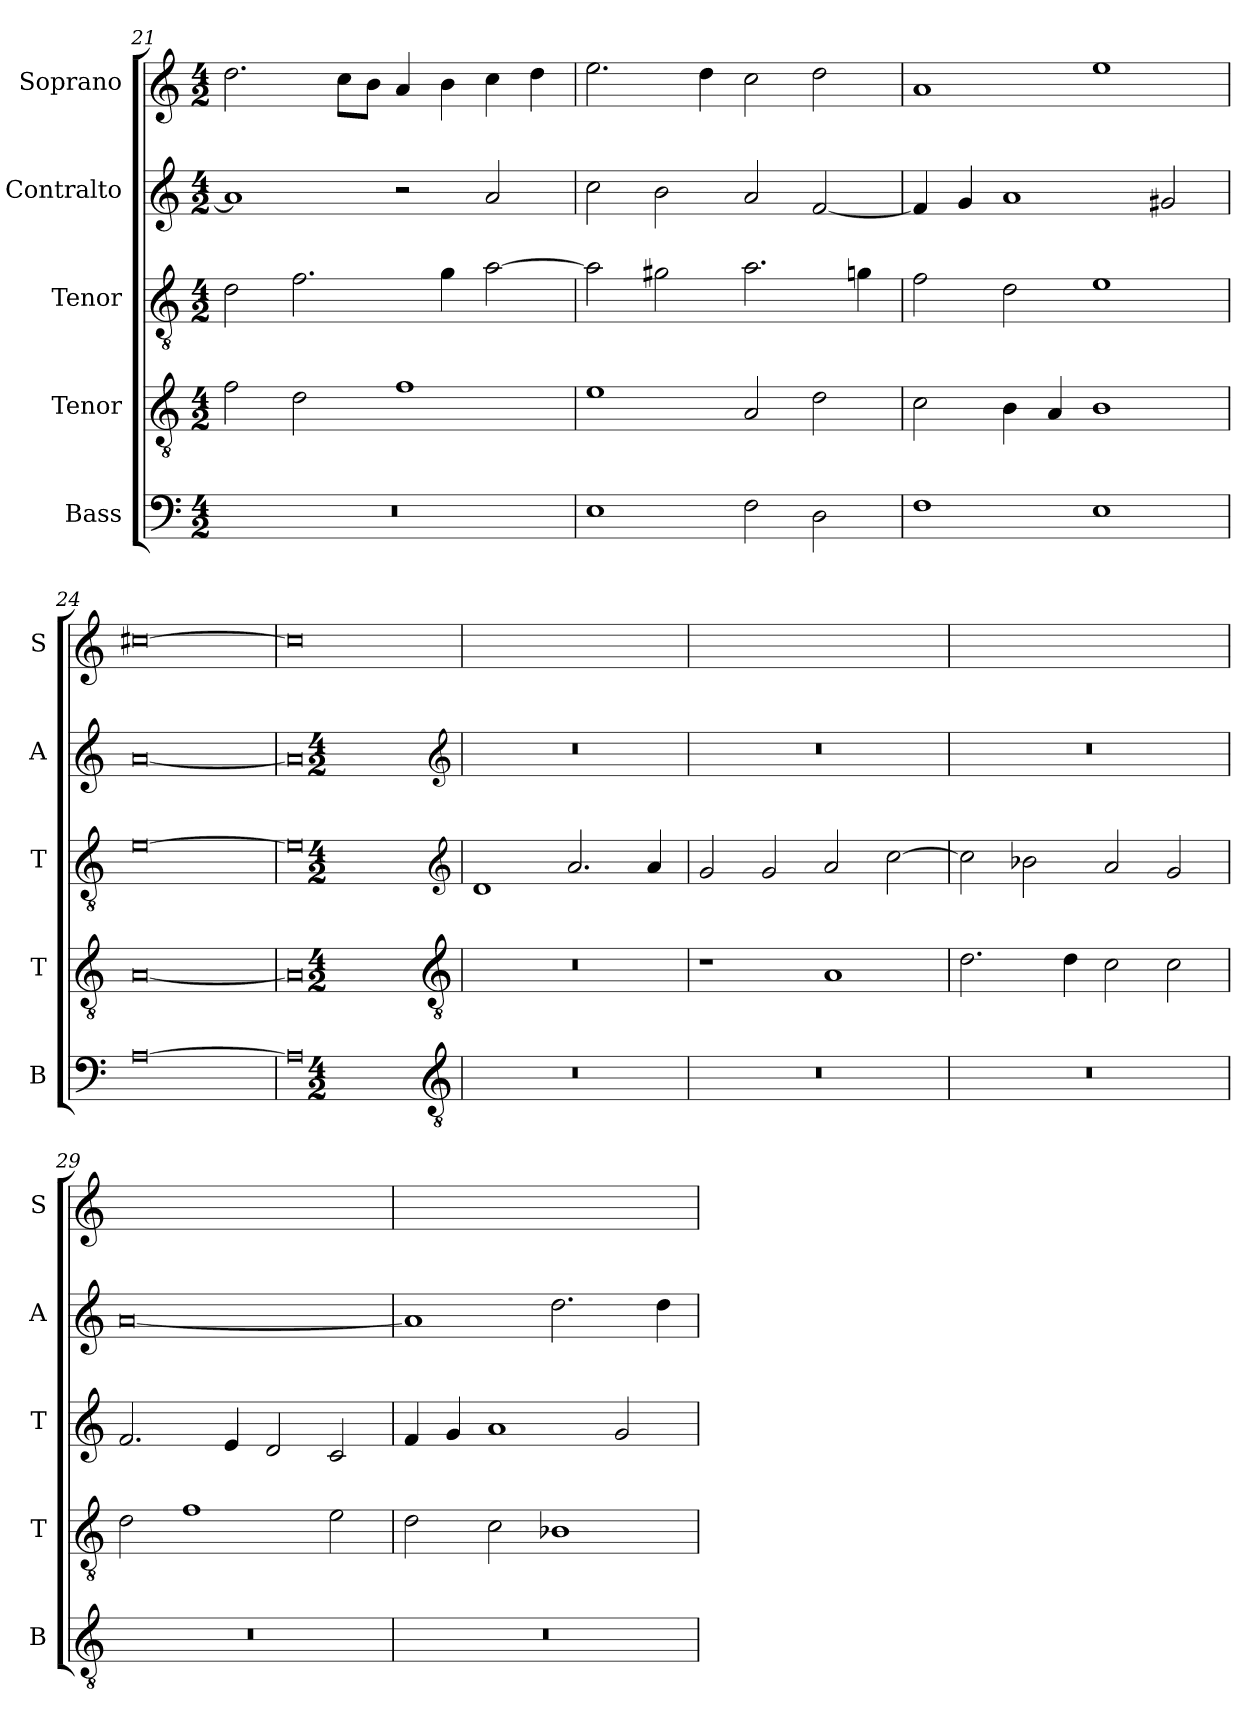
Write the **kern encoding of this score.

**kern	**kern	**kern	**kern	**kern
*part5	*part4	*part3	*part2	*part1
*staff5	*staff4	*staff3	*staff2	*staff1
*I"Bass	*I"Tenor	*I"Tenor	*I"Contralto	*I"Soprano
*I'B	*I'T	*I'T	*I'A	*I'S
*clefF4	*clefGv2	*clefGv2	*clefG2	*clefG2
*k[]	*k[]	*k[]	*k[]	*k[]
*D:dor	*D:dor	*D:dor	*D:dor	*D:dor
*M4/2	*M4/2	*M4/2	*M4/2	*M4/2
=21	=21	=21	=21	=21
0r	2f	2d	1a]	2.dd
.	2d	2.f	.	.
.	.	.	.	8cc\L
.	.	.	.	8b\J
.	1f	.	2r	4a
.	.	4g	.	4b
.	.	[2a	2a	4cc
.	.	.	.	4dd
=22	=22	=22	=22	=22
1E	1e	2a]	2cc	2.ee
.	.	2g#X	2b	.
.	.	.	.	4dd
2F	2A	2.a	2a	2cc
2D	2d	.	[2f	2dd
.	.	4gn	.	.
=23	=23	=23	=23	=23
1F	2c	2f	4f]	1a
.	.	.	4g	.
.	4B	2d	1a	.
.	4A	.	.	.
1E	1B	1e	.	1ee
.	.	.	2g#X	.
=24	=24	=24	=24	=24
[0A	[0A	[0e	[0a	[0cc#X
=25	=25	=25	=25	=25
0A]	0A]	0e]	0a]	0cc#]
*clefGv2	*clefGv2	*clefG2	*clefG2	*
*k[]	*k[]	*k[]	*k[]	*
*D:dor	*D:dor	*D:dor	*D:dor	*
*M4/2	*M4/2	*M4/2	*M4/2	*
=26	=26	=26	=26	=26
0r	0r	1d	0r	0ryy
.	.	2.a	.	.
.	.	4a	.	.
=27	=27	=27	=27	=27
0r	1r	2g	0r	0ryy
.	.	2g	.	.
.	1A	2a	.	.
.	.	[2cc	.	.
=28	=28	=28	=28	=28
0r	2.d	2cc]	0r	0ryy
.	.	2b-X	.	.
.	4d	.	.	.
.	2c	2a	.	.
.	2c	2g	.	.
=29	=29	=29	=29	=29
0r	2d	2.f	[0a	0ryy
.	1f	.	.	.
.	.	4e	.	.
.	.	2d	.	.
.	2e	2c	.	.
=30	=30	=30	=30	=30
0r	2d	4f	1a]	0ryy
.	.	4g	.	.
.	2c	1a	.	.
.	1B-X	.	2.dd	.
.	.	2g	.	.
.	.	.	4dd	.
=	=	=	=	=
*-	*-	*-	*-	*-
